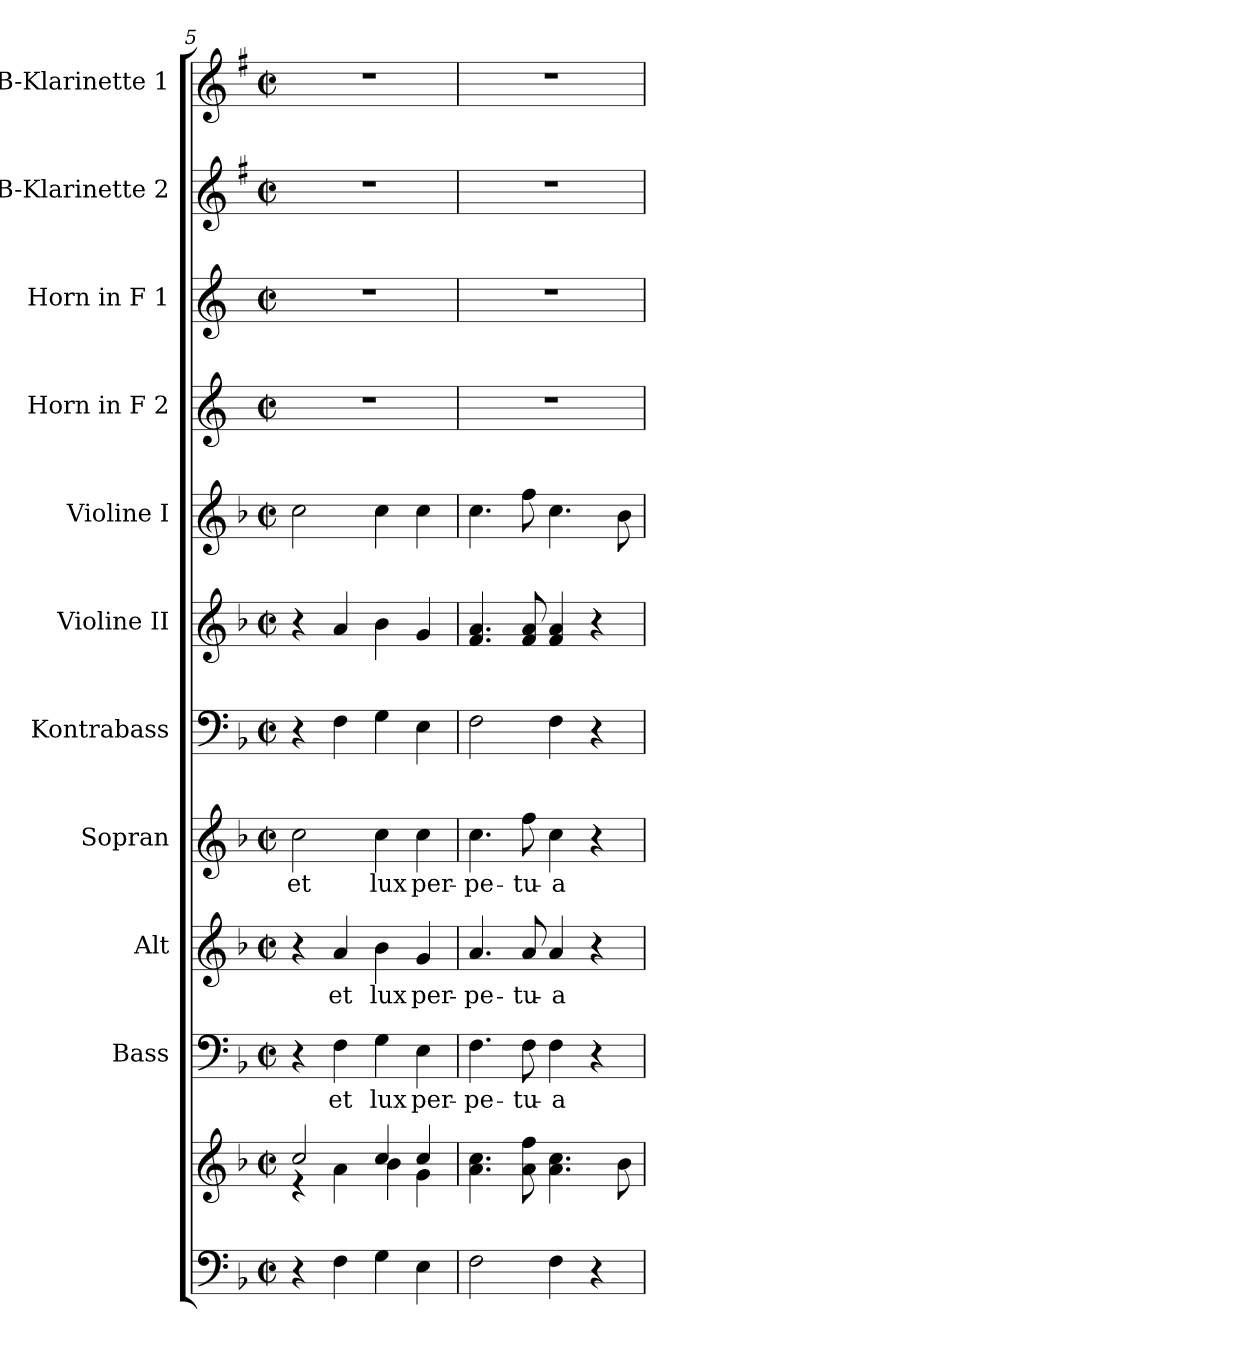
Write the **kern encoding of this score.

**kern	**kern	**kern	**text	**kern	**text	**kern	**text	**kern	**kern	**kern	**kern	**kern	**kern	**kern
*part11	*part11	*part10	*part10	*part9	*part9	*part8	*part8	*part7	*part6	*part5	*part4	*part3	*part2	*part1
*staff12	*staff11	*staff10	*staff10	*staff9	*staff9	*staff8	*staff8	*staff7	*staff6	*staff5	*staff4	*staff3	*staff2	*staff1
*	*	*I"Bass	*	*I"Alt	*	*I"Sopran	*	*I"Kontrabass	*I"Violine II	*I"Violine I	*I"Horn in F 2	*I"Horn in F 1	*I"B-Klarinette 2	*I"B-Klarinette 1
*	*	*I'B.	*	*I'A.	*	*I'S.	*	*I'Kb.	*I'Vl. II	*I'Vl. I	*	*	*I'B Kl. 2	*I'B Kl. 1
*clefF4	*clefG2	*clefF4	*	*clefG2	*	*clefG2	*	*clefF4	*clefG2	*clefG2	*clefG2	*clefG2	*clefG2	*clefG2
*	*	*	*	*	*	*	*	*ITrd7c12	*	*	*ITrd4c7	*ITrd4c7	*ITrd1c2	*ITrd1c2
*k[b-]	*k[b-]	*k[b-]	*	*k[b-]	*	*k[b-]	*	*k[b-]	*k[b-]	*k[b-]	*k[b-]	*k[b-]	*k[b-]	*k[b-]
*F:	*F:	*F:	*	*F:	*	*F:	*	*F:	*F:	*F:	*F:	*F:	*F:	*F:
*M2/2	*M2/2	*M2/2	*	*M2/2	*	*M2/2	*	*M2/2	*M2/2	*M2/2	*M2/2	*M2/2	*M2/2	*M2/2
*met(c|)	*met(c|)	*met(c|)	*	*met(c|)	*	*met(c|)	*	*met(c|)	*met(c|)	*met(c|)	*met(c|)	*met(c|)	*met(c|)	*met(c|)
=5	=5	=5	=5	=5	=5	=5	=5	=5	=5	=5	=5	=5	=5	=5
*	*^	*	*	*	*	*	*	*	*	*	*	*	*	*
!	!	!	!	!	!	!	!	!LO:LY:b	!	!	!	!	!	!	!
4r	2cc/	4re	4r	.	4r	.	2cc\	et	4r	4r	2cc\	1r	1r	1r	1r
!	!	!	!	!LO:LY:b	!	!LO:LY:b	!	!	!	!	!	!	!	!	!
4F\	.	4a\	4F\	et	4a/	et	.	.	4FF\	4a/	.	.	.	.	.
!	!	!	!	!LO:LY:b	!	!LO:LY:b	!	!LO:LY:b	!	!	!	!	!	!	!
4G\	4cc/	4b-\	4G\	lux	4b-\	lux	4cc\	lux	4GG\	4b-\	4cc\	.	.	.	.
!	!	!	!	!LO:LY:b	!	!LO:LY:b	!	!LO:LY:b	!	!	!	!	!	!	!
4E\	4cc/	4g\	4E\	per-	4g/	per-	4cc\	per-	4EE\	4g/	4cc\	.	.	.	.
=6	=6	=6	=6	=6	=6	=6	=6	=6	=6	=6	=6	=6	=6	=6	=6
!	!	!	!	!LO:LY:b	!	!LO:LY:b	!	!LO:LY:b	!	!	!	!	!	!	!
*	*v	*v	*	*	*	*	*	*	*	*	*	*	*	*	*
2F\	4.a\ 4.cc\	4.F\	-pe-	4.a/	-pe-	4.cc\	-pe-	2FF\	4.f/ 4.a/	4.cc\	1r	1r	1r	1r
!	!	!	!LO:LY:b	!	!LO:LY:b	!	!LO:LY:b	!	!	!	!	!	!	!
.	8a\ 8ff\	8F\	-tu-	8a/	-tu-	8ff\	-tu-	.	8f/ 8a/	8ff\	.	.	.	.
!	!	!	!LO:LY:b	!	!LO:LY:b	!	!LO:LY:b	!	!	!	!	!	!	!
4F\	4.a\ 4.cc\	4F\	-a	4a/	-a	4cc\	-a	4FF\	4f/ 4a/	4.cc\	.	.	.	.
4r	.	4r	.	4r	.	4r	.	4r	4r	.	.	.	.	.
.	8b-\	.	.	.	.	.	.	.	.	8b-\	.	.	.	.
=	=	=	=	=	=	=	=	=	=	=	=	=	=	=
*-	*-	*-	*-	*-	*-	*-	*-	*-	*-	*-	*-	*-	*-	*-
